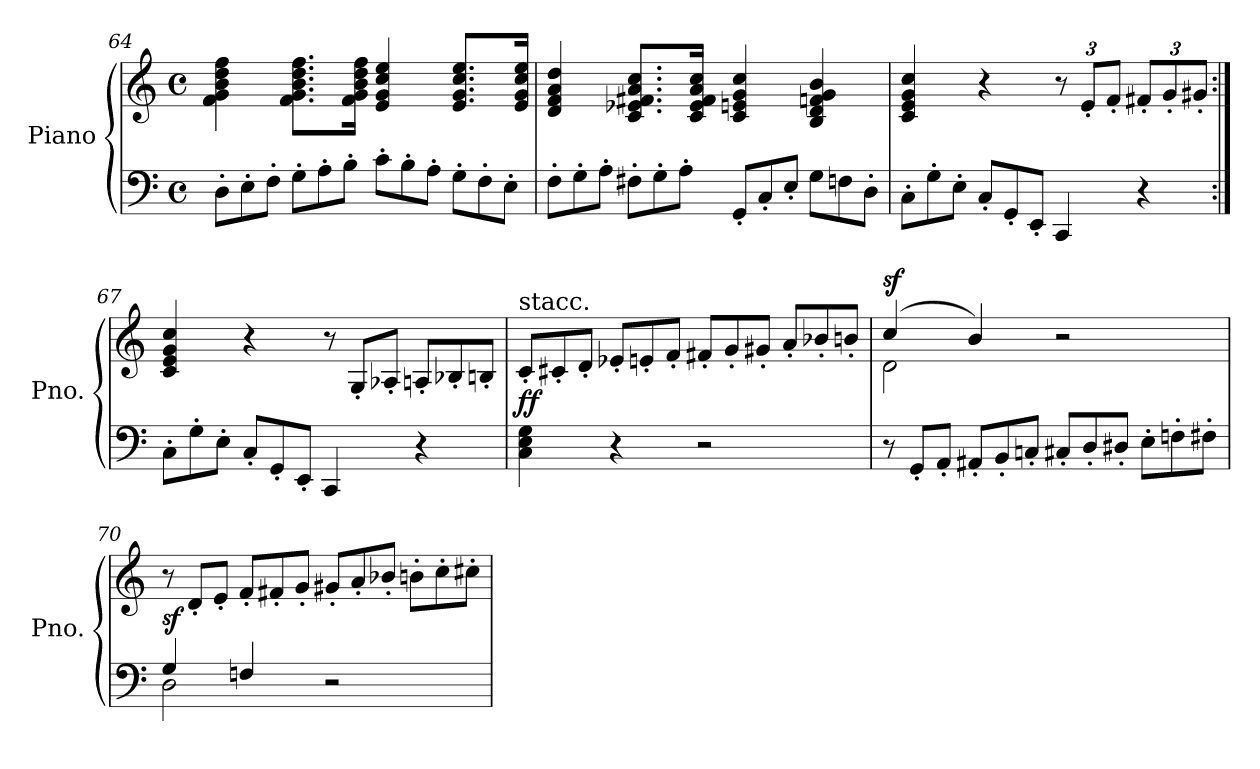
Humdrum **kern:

**kern	**kern	**dynam
*part1	*part1	*part1
*staff2	*staff1	*staff1/2
*I"Piano	*	*
*I'Pno.	*	*
!!LO:LB:g=z
*clefF4	*clefG2	*
*k[]	*k[]	*
*C:	*C:	*
*M4/4	*M4/4	*
*met(c)	*met(c)	*
*Xtuplet	*	*
=64	=64	=64
12D'\L	4f\ 4g\ 4b\ 4dd\ 4ff\	.
12E'\	.	.
12F'\J	.	.
12G'\L	8.f\ 8.g\ 8.b\ 8.dd\ 8.ff\L	.
12A'\	.	.
12B'\J	.	.
.	16f\ 16g\ 16b\ 16dd\ 16ff\Jk	.
12c'\L	4e/ 4g/ 4cc/ 4ee/	.
12B'\	.	.
12A'\J	.	.
12G'\L	8.e/ 8.g/ 8.cc/ 8.ee/L	.
12F'\	.	.
12E'\J	.	.
.	16e/ 16g/ 16cc/ 16ee/Jk	.
=65	=65	=65
12F'\L	4d/ 4f/ 4a/ 4dd/	.
12G'\	.	.
12A'\J	.	.
12F#X'\L	8.c/ 8.e-X/ 8.f#X/ 8.a/ 8.cc/L	.
12G'\	.	.
12A'\J	.	.
.	16c/ 16e-/ 16f#/ 16a/ 16cc/Jk	.
12GG'/L	4c/ 4en/ 4g/ 4cc/	.
12C'/	.	.
12E'/J	.	.
12G\L	4B/ 4d/ 4fn/ 4g/ 4b/	.
12Fn\	.	.
12D'\J	.	.
=66	=66	=66
12C'\L	4c/ 4e/ 4g/ 4cc/	.
12G'\	.	.
12E'\J	.	.
12C'/L	4r	.
12GG'/	.	.
12EE'/J	.	.
*	*Xbrackettup	*
4CC/	12r	.
.	12e'/L	.
.	12f'/J	.
4r	12f#X'/L	.
.	12g'/	.
.	12g#X'/J	.
!!LO:LB:g=z
=67:|!	=67:|!	=67:|!
12C'\L	4c/ 4e/ 4g/ 4cc/	.
12G'\	.	.
12E'\J	.	.
12C'/L	4r	.
12GG'/	.	.
12EE'/J	.	.
*	*Xtuplet	*
4CC/	12r	.
.	12G'/L	.
.	12A-X'/J	.
4r	12An'/L	.
.	12B-X'/	.
.	12Bn'/J	.
=68	=68	=68
!	!LO:TX:a:t=stacc.	!
!	!	!LO:DY:b
4C\ 4E\ 4G\	12c'/L	ff
.	12c#X'/	.
.	12d'/J	.
4r	12e-X'/L	.
.	12en'/	.
.	12f'/J	.
2r	12f#X'/L	.
.	12g'/	.
.	12g#X'/J	.
.	12a'/L	.
.	12b-X'/	.
.	12bn'/J	.
=69	=69	=69
*	*^	*
!	!	!	!LO:DY:a
12r	(4cc/	2d\	sf
12GG'/L	.	.	.
12AA'/J	.	.	.
12AA#X'/L	4b/)	.	.
12BB'/	.	.	.
12Cn'/J	.	.	.
12C#X'/L	2r	2ryy	.
12D'/	.	.	.
12D#X'/J	.	.	.
12E'\L	.	.	.
12Fn'\	.	.	.
12F#X'\J	.	.	.
*	*v	*v	*
!!LO:PB:g=z
=70	=70	=70
*^	*	*
!	!	!	!LO:DY:a=2
4G/	2D\	12r	sf
.	.	12d'/L	.
.	.	12e'/J	.
4Fn/	.	12f'/L	.
.	.	12f#X'/	.
.	.	12g'/J	.
2r	2ryy	12g#X'/L	.
.	.	12a'/	.
.	.	12b-X'/J	.
.	.	12bn'\L	.
.	.	12cc'\	.
.	.	12cc#X'\J	.
*v	*v	*	*
=	=	=
*-	*-	*-
